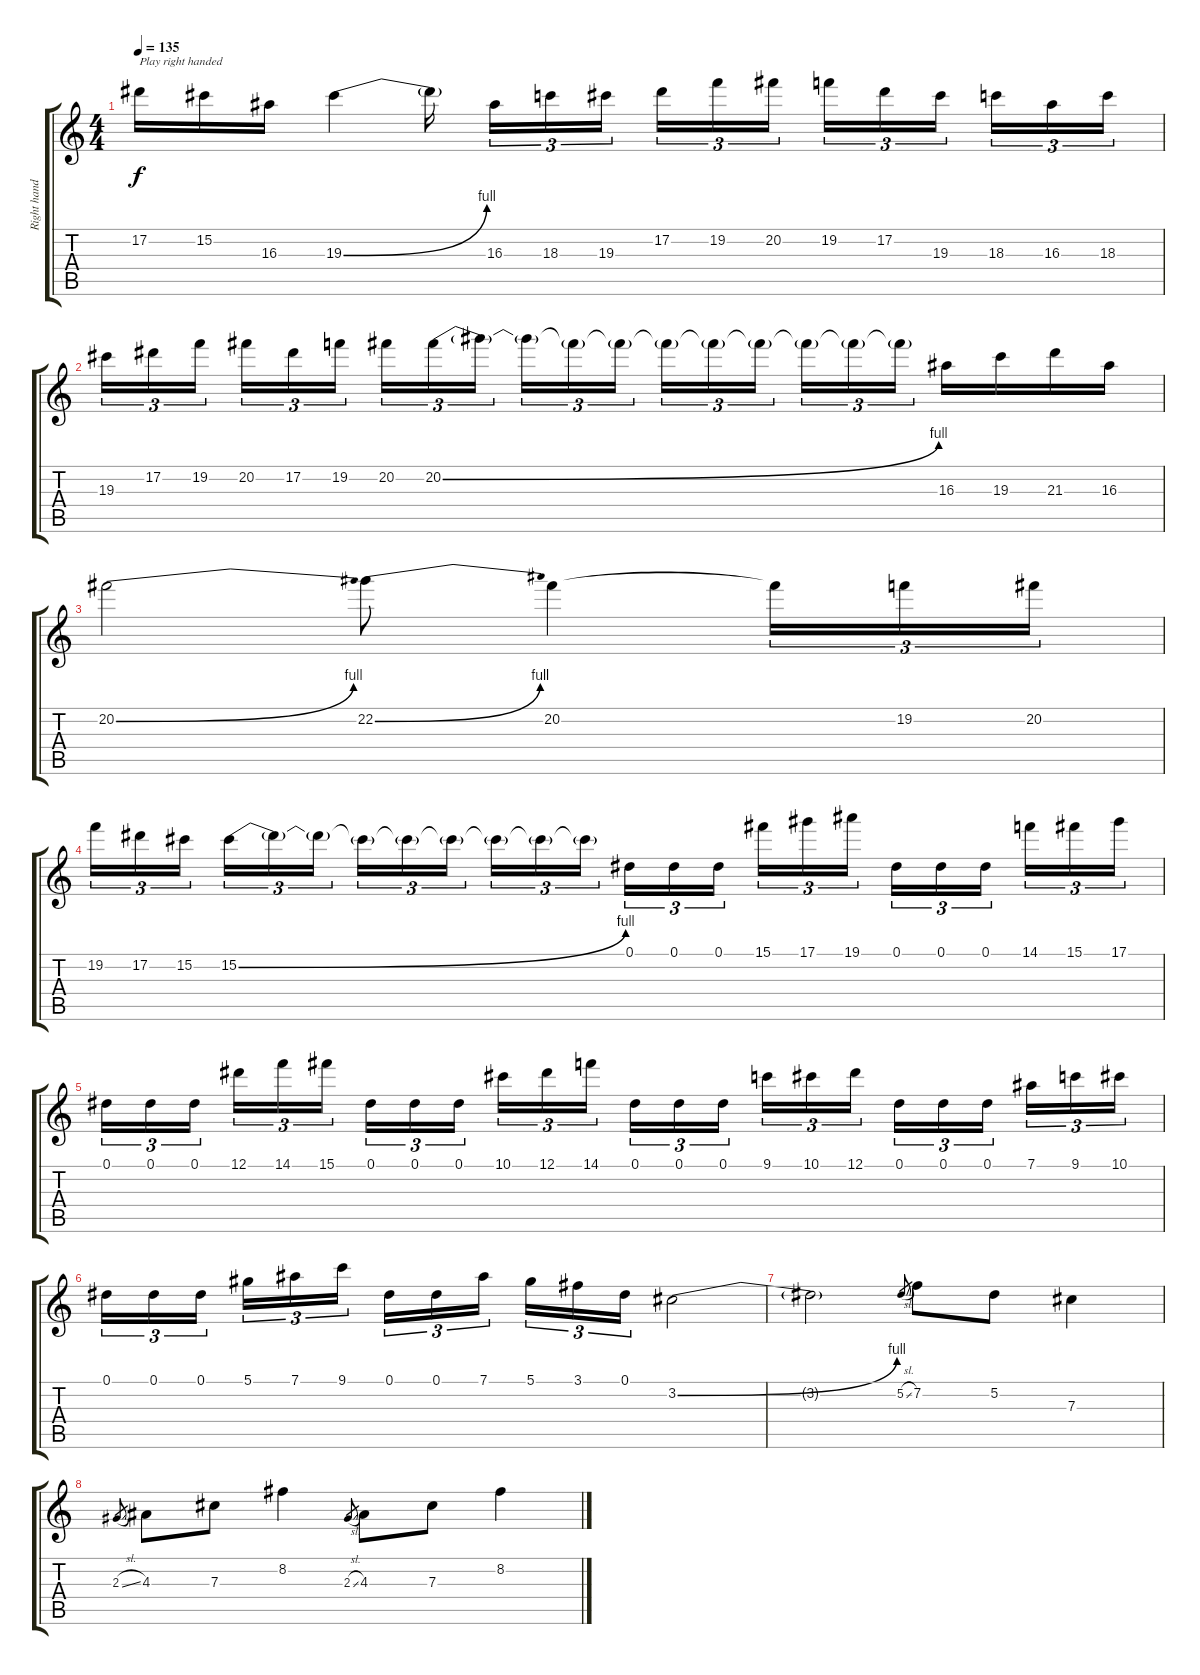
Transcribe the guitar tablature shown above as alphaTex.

\track ("Right handed guitar half" "Right hand") {instrument distortionguitar}
\staff {score tabs}
\tuning (Eb4 Bb3 Gb3 Db3 Ab2 Eb2) {hide}
\ts (4 4)
\tempo 135
\clef g2
\ks c
17.2.16{txt "Play right handed" dy f} 15.2.16 16.3.16 19.3{be (bend 0 0 60 4)}.4 19.3{t}.16 16.3.16{tu (3 2)} 18.3.16{tu (3 2)} 19.3.16{tu (3 2) beam splitsecondary} 17.2.16{tu (3 2)} 19.2.16{tu (3 2)} 20.2.16{tu (3 2)} 19.2.16{tu (3 2)} 17.2.16{tu (3 2)} 19.3.16{tu (3 2) beam splitsecondary} 18.3.16{tu (3 2)} 16.3.16{tu (3 2)} 18.3.16{tu (3 2)} |
19.3.16{tu (3 2)} 17.2.16{tu (3 2)} 19.2.16{tu (3 2) beam splitsecondary} 20.2.16{tu (3 2)} 17.2.16{tu (3 2)} 19.2.16{tu (3 2)} 20.2.16{tu (3 2)} 20.2{be (bend 0 0 60 4)}.16{tu (3 2)} 20.2{t}.16{tu (3 2) beam splitsecondary} 20.2{t}.16{tu (3 2)} 20.2{t}.16{tu (3 2)} 20.2{t}.16{tu (3 2)} 20.2{t}.16{tu (3 2)} 20.2{t}.16{tu (3 2)} 20.2{t}.16{tu (3 2) beam splitsecondary} 20.2{t}.16{tu (3 2)} 20.2{t}.16{tu (3 2)} 20.2{t}.16{tu (3 2)} 16.3.16 19.3.16 21.3.16 16.3.16 |
20.2{be (bend 0 0 60 4)}.2 22.2{be (bend 0 0 60 4)}.8 20.2.4 20.2{t}.16{tu (3 2)} 19.2.16{tu (3 2)} 20.2.16{tu (3 2)} |
19.2.16{tu (3 2)} 17.2.16{tu (3 2)} 15.2.16{tu (3 2) beam splitsecondary} 15.2{be (bend 0 0 60 4)}.16{tu (3 2)} 15.2{t}.16{tu (3 2)} 15.2{t}.16{tu (3 2)} 15.2{t}.16{tu (3 2)} 15.2{t}.16{tu (3 2)} 15.2{t}.16{tu (3 2) beam splitsecondary} 15.2{t}.16{tu (3 2)} 15.2{t}.16{tu (3 2)} 15.2{t}.16{tu (3 2)} 0.1.16{tu (3 2)} 0.1.16{tu (3 2)} 0.1.16{tu (3 2) beam splitsecondary} 15.1.16{tu (3 2)} 17.1.16{tu (3 2)} 19.1.16{tu (3 2)} 0.1.16{tu (3 2)} 0.1.16{tu (3 2)} 0.1.16{tu (3 2) beam splitsecondary} 14.1.16{tu (3 2)} 15.1.16{tu (3 2)} 17.1.16{tu (3 2)} |
0.1.16{tu (3 2)} 0.1.16{tu (3 2)} 0.1.16{tu (3 2) beam splitsecondary} 12.1.16{tu (3 2)} 14.1.16{tu (3 2)} 15.1.16{tu (3 2)} 0.1.16{tu (3 2)} 0.1.16{tu (3 2)} 0.1.16{tu (3 2) beam splitsecondary} 10.1.16{tu (3 2)} 12.1.16{tu (3 2)} 14.1.16{tu (3 2)} 0.1.16{tu (3 2)} 0.1.16{tu (3 2)} 0.1.16{tu (3 2) beam splitsecondary} 9.1.16{tu (3 2)} 10.1.16{tu (3 2)} 12.1.16{tu (3 2)} 0.1.16{tu (3 2)} 0.1.16{tu (3 2)} 0.1.16{tu (3 2) beam splitsecondary} 7.1.16{tu (3 2)} 9.1.16{tu (3 2)} 10.1.16{tu (3 2)} |
0.1.16{tu (3 2)} 0.1.16{tu (3 2)} 0.1.16{tu (3 2) beam splitsecondary} 5.1.16{tu (3 2)} 7.1.16{tu (3 2)} 9.1.16{tu (3 2)} 0.1.16{tu (3 2)} 0.1.16{tu (3 2)} 7.1.16{tu (3 2) beam splitsecondary} 5.1.16{tu (3 2)} 3.1.16{tu (3 2)} 0.1.16{tu (3 2)} 3.2{be (bend 0 0 60 4)}.2 |
3.2{t}.2 5.2{sl}.8{gr} 7.2.8 5.2.8 7.3.4 |
2.3{sl}.8{gr} 4.3.8 7.3.8 8.2.4 2.3{sl}.8{gr} 4.3.8 7.3.8 8.2.4
